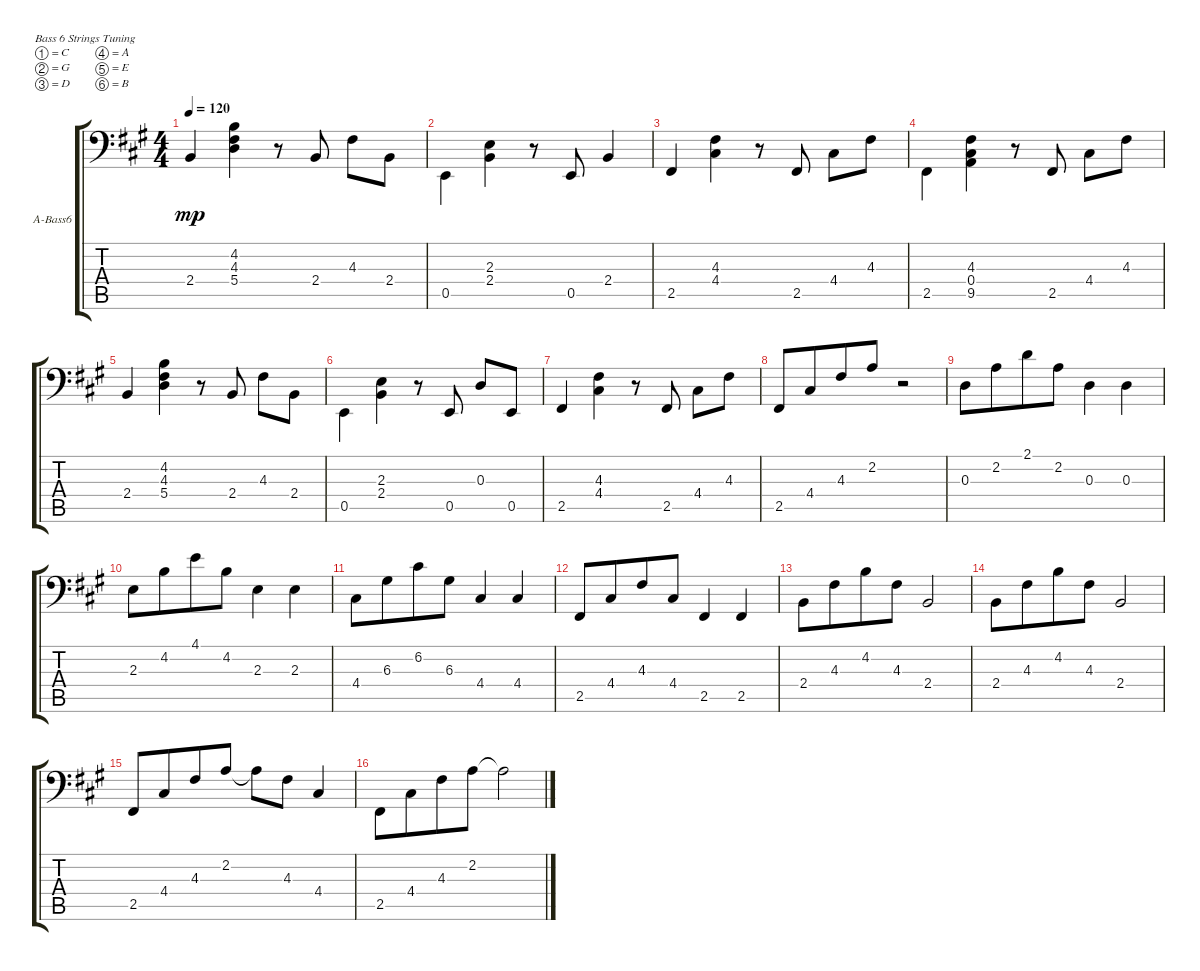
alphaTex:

\defaultSystemsLayout 4
\bracketExtendMode groupsimilarinstruments
\firstSystemTrackNameOrientation horizontal
\otherSystemsTrackNameOrientation horizontal
\track ("Acoustic Bass" "A-Bass6") {instrument acousticbass}
\staff {score tabs}
\tuning (C3 G2 D2 A1 E1 B0)
\ts (4 4)
\tempo 120
\clef f4
\scale
0.333333
\ks a
2.4.4{dy mp} (4.2 4.3 5.4).4 r.8 2.4.8 4.3.8 2.4.8 |
\scale
0.333333 0.5.4 (2.3 2.4).4{beam invert} r.8 0.5.8 2.4.4 |
\scale
0.333333 2.5.4 (4.3 4.4).4 r.8 2.5.8 4.4.8 4.3.8 |
\scale
0.333333 2.5.4 (4.3 0.4 9.5).4{beam invert} r.8 2.5.8 4.4.8 4.3.8 |
\scale
0.333333 2.4.4 (4.2 4.3 5.4).4 r.8 2.4.8 4.3.8 2.4.8 |
\scale
0.333333 0.5.4 (2.3 2.4).4{beam invert} r.8 0.5.8 0.3.8 0.5.8 |
\scale
0.333333 2.5.4 (4.3 4.4).4 r.8 2.5.8 4.4.8 4.3.8 |
\scale
0.333333 2.5.8 4.4.8{beam merge} 4.3.8 2.2.8 r.2 |
\scale
0.333333 0.3.8 2.2.8{beam merge} 2.1.8 2.2.8 0.3.4 0.3.4 |
\scale
0.333333 2.3.8 4.2.8{beam merge} 4.1.8 4.2.8 2.3.4 2.3.4 |
\scale
0.333333 4.4.8 6.3.8{beam merge} 6.2.8 6.3.8 4.4.4 4.4.4 |
\scale
0.333333 2.5.8 4.4.8{beam merge} 4.3.8 4.4.8 2.5.4 2.5.4 |
\scale
0.333333 2.4.8 4.3.8{beam merge} 4.2.8 4.3.8 2.4.2 |
\scale
0.333333 2.4.8 4.3.8{beam merge} 4.2.8 4.3.8 2.4.2 |
\scale
0.333333 2.5.8 4.4.8{beam merge} 4.3.8 2.2.8 2.2{t}.8 4.3.8 4.4.4 |
\scale
0.333333 2.5.8{beam invert beam merge} 4.4.8{beam merge} 4.3.8{beam merge} 2.2.8 2.2{t}.2
